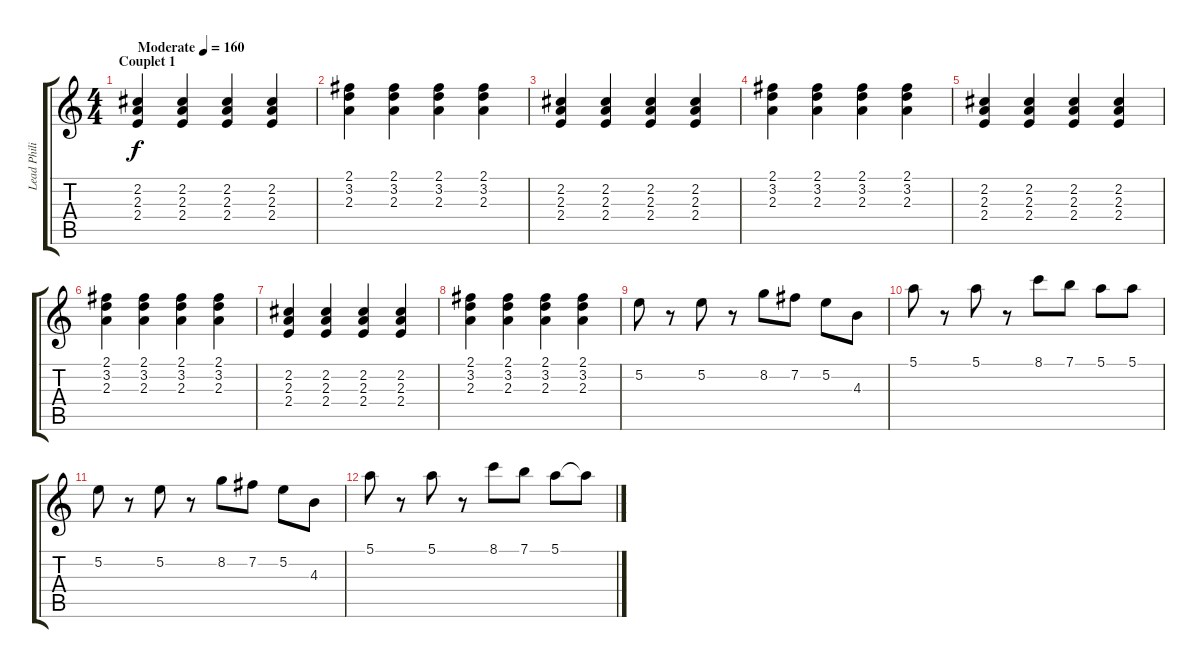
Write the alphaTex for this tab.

\track ("Lead Philippe" "Lead Phili") {instrument overdrivenguitar}
\staff {score tabs}
\tuning (E4 B3 G3 D3 A2 E2) {hide}
\ts (4 4)
\section ("" "Couplet 1")
\tempo (160 "Moderate")
\clef g2
\ks c
(2.2 2.3 2.4).4{dy f instrument overdrivenguitar} (2.2 2.3 2.4).4 (2.2 2.3 2.4).4 (2.2 2.3 2.4).4 |
(2.1 3.2 2.3).4 (2.1 3.2 2.3).4 (2.1 3.2 2.3).4 (2.1 3.2 2.3).4 |
(2.2 2.3 2.4).4 (2.2 2.3 2.4).4 (2.2 2.3 2.4).4 (2.2 2.3 2.4).4 |
(2.1 3.2 2.3).4 (2.1 3.2 2.3).4 (2.1 3.2 2.3).4 (2.1 3.2 2.3).4 |
(2.2 2.3 2.4).4 (2.2 2.3 2.4).4 (2.2 2.3 2.4).4 (2.2 2.3 2.4).4 |
(2.1 3.2 2.3).4 (2.1 3.2 2.3).4 (2.1 3.2 2.3).4 (2.1 3.2 2.3).4 |
(2.2 2.3 2.4).4 (2.2 2.3 2.4).4 (2.2 2.3 2.4).4 (2.2 2.3 2.4).4 |
(2.1 3.2 2.3).4 (2.1 3.2 2.3).4 (2.1 3.2 2.3).4 (2.1 3.2 2.3).4 |
5.2.8 r.8 5.2.8 r.8 8.2.8 7.2.8 5.2.8 4.3.8 |
5.1.8 r.8 5.1.8 r.8 8.1.8 7.1.8 5.1.8 5.1.8 |
5.2.8 r.8 5.2.8 r.8 8.2.8 7.2.8 5.2.8 4.3.8 |
5.1.8 r.8 5.1.8 r.8 8.1.8 7.1.8 5.1.8 5.1{t}.8
